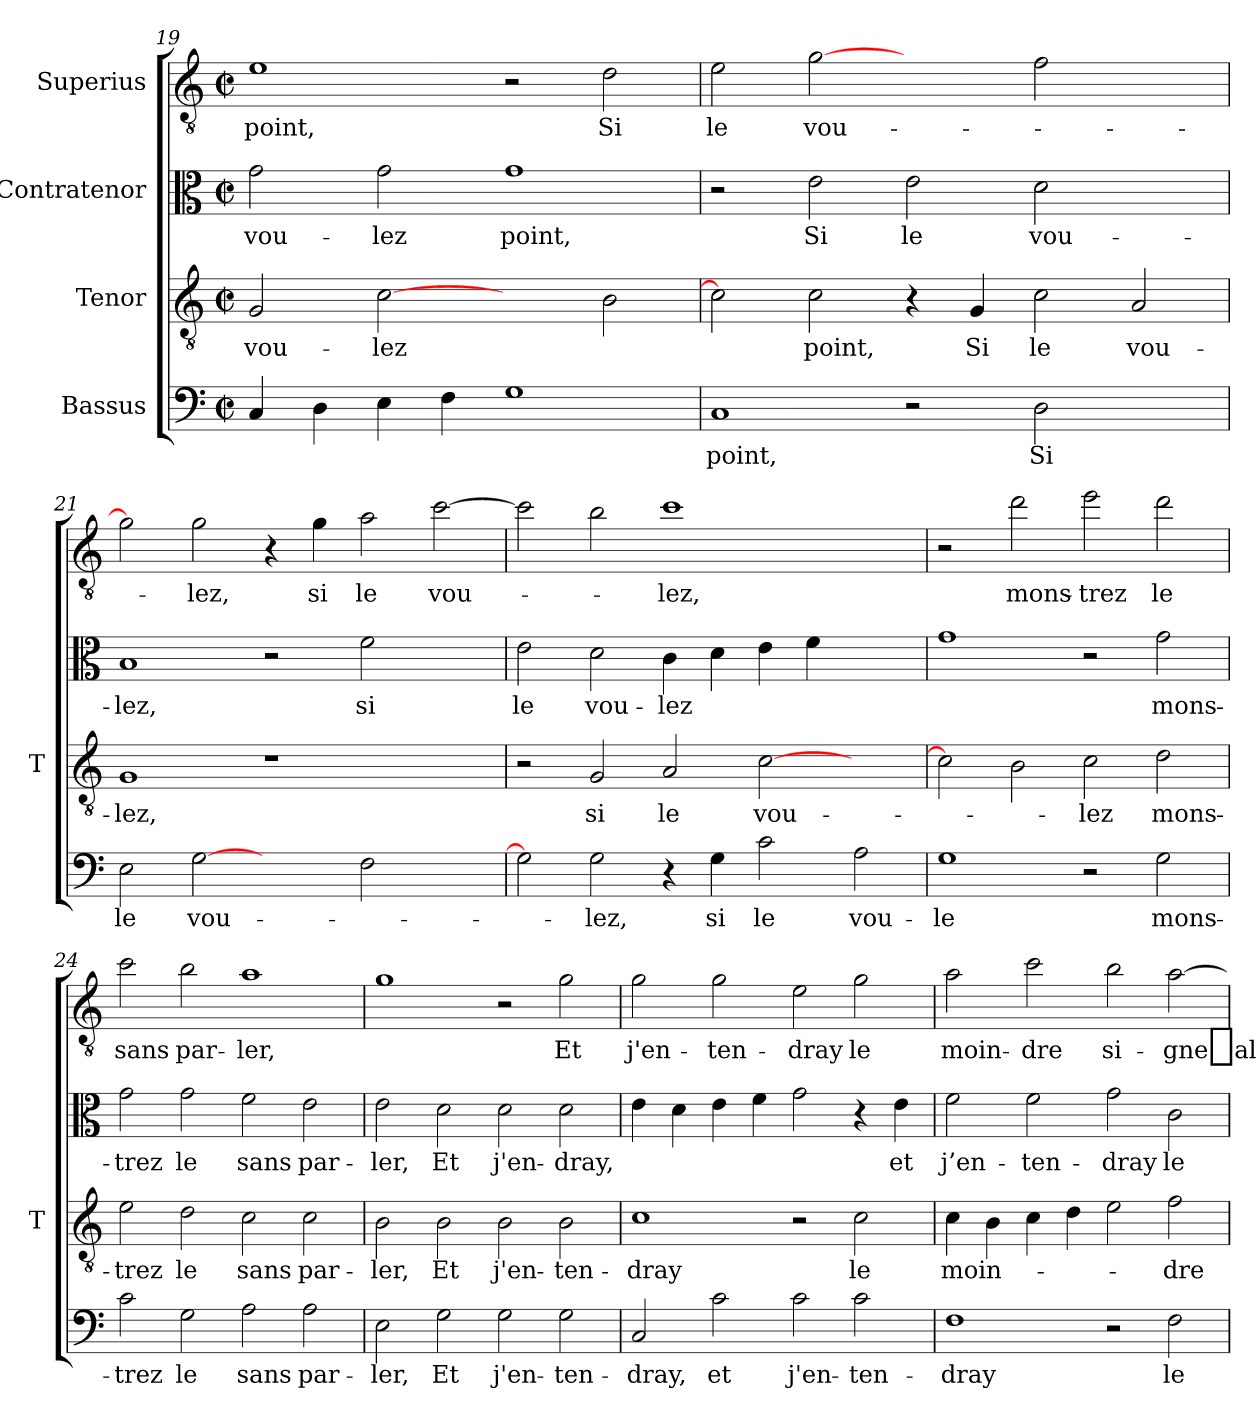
**kern	**text	**kern	**text	**kern	**text	**kern	**text
*part4	*part4	*part3	*part3	*part2	*part2	*part1	*part1
*staff4	*staff4	*staff3	*staff3	*staff2	*staff2	*staff1	*staff1
*I"Bassus	*	*I"Tenor	*	*I"Contratenor	*	*I"Superius	*
*	*	*I'T	*	*	*	*	*
*clefF4	*	*clefGv2	*	*clefC3	*	*clefGv2	*
*k[]	*	*k[]	*	*k[]	*	*k[]	*
*C:	*	*C:	*	*C:	*	*C:	*
*M2/2	*	*M2/2	*	*M2/2	*	*M2/2	*
*met(c|)	*	*met(c|)	*	*met(c|)	*	*met(c|)	*
=19	=19	=19	=19	=19	=19	=19	=19
4C	.	2G	vou-	2g	vou-	1e	-point,
4D	.	.	.	.	.	.	.
4E	.	[2c	-lez	2g	-lez	.	.
4F	.	.	.	.	.	.	.
1G	.	2ryy	.	1g	-point,	2r	.
.	.	2B	.	.	.	2d	-Si
=20	=20	=20	=20	=20	=20	=20	=20
1C	-point,	2c]	.	2r	.	2e	-le
.	.	2c	-point,	2e	-Si	[2g	vou-
2r	.	4r	.	2e	-le	2ryy	.
.	.	4G	-Si	.	.	.	.
2D	-Si	2c	-le	2d	vou-	2f	.
2ryy	.	2A	vou-	2ryy	.	2ryy	.
=21	=21	=21	=21	=21	=21	=21	=21
2E	-le	1G	-lez,	1B	-lez,	2g]	.
[2G	vou-	.	.	.	.	2g	-lez,
2ryy	.	1r	.	2r	.	4r	.
.	.	.	.	.	.	4g	-si
2F	.	.	.	2f	-si	2a	-le
2ryy	.	2ryy	.	2ryy	.	[2cc	vou-
=22	=22	=22	=22	=22	=22	=22	=22
2G]	.	2r	.	2e	-le	2cc]	.
2G	-lez,	2G	-si	2d	vou-	2b	.
4r	.	2A	-le	4c	-lez	1cc	-lez,
4G	-si	.	.	4d	.	.	.
2c	-le	[2c	vou-	4e	.	.	.
.	.	.	.	4f	.	.	.
2A	vou-	2ryy	.	2ryy	.	2ryy	.
!!LO:PB:g=z
=23	=23	=23	=23	=23	=23	=23	=23
1G	-le	2c]	.	1g	.	2r	.
.	.	2B	.	.	.	2dd	mons-
2r	.	2c	-lez	2r	.	2ee	-trez
2G	mons-	2d	mons-	2g	mons-	2dd	-le
=24	=24	=24	=24	=24	=24	=24	=24
2c	-trez	2e	-trez	2g	-trez	2cc	-sans
2G	-le	2d	-le	2g	-le	2b	par-
2A	-sans	2c	-sans	2f	-sans	1a	-ler,
2A	par-	2c	par-	2e	par-	.	.
=25	=25	=25	=25	=25	=25	=25	=25
2E	-ler,	2B	-ler,	2e	-ler,	1g	.
2G	-Et	2B	-Et	2d	-Et	.	.
2G	j'en-	2B	j'en-	2d	j'en-	2r	.
2G	ten-	2B	ten-	2d	-dray,	2g	-Et
=26	=26	=26	=26	=26	=26	=26	=26
2C	-dray,	1c	-dray	4e	.	2g	j'en-
.	.	.	.	4d	.	.	.
2c	-et	.	.	4e	.	2g	ten-
.	.	.	.	4f	.	.	.
2c	j'en-	2r	.	2g	.	2e	-dray
2c	ten-	2c	-le	4r	.	2g	-le
.	.	.	.	4e	-et	.	.
=27	=27	=27	=27	=27	=27	=27	=27
1F	-dray	4c	moin-	2f	j’en-	2a	moin-
.	.	4B	.	.	.	.	.
.	.	4c	.	2f	ten-	2cc	-dre
.	.	4d	.	.	.	.	.
2r	.	2e	.	2g	-dray	2b	si-
2F	-le	2f	-dre	2c	-le	[2a	gne_al-
=	=	=	=	=	=	=	=
*-	*-	*-	*-	*-	*-	*-	*-
